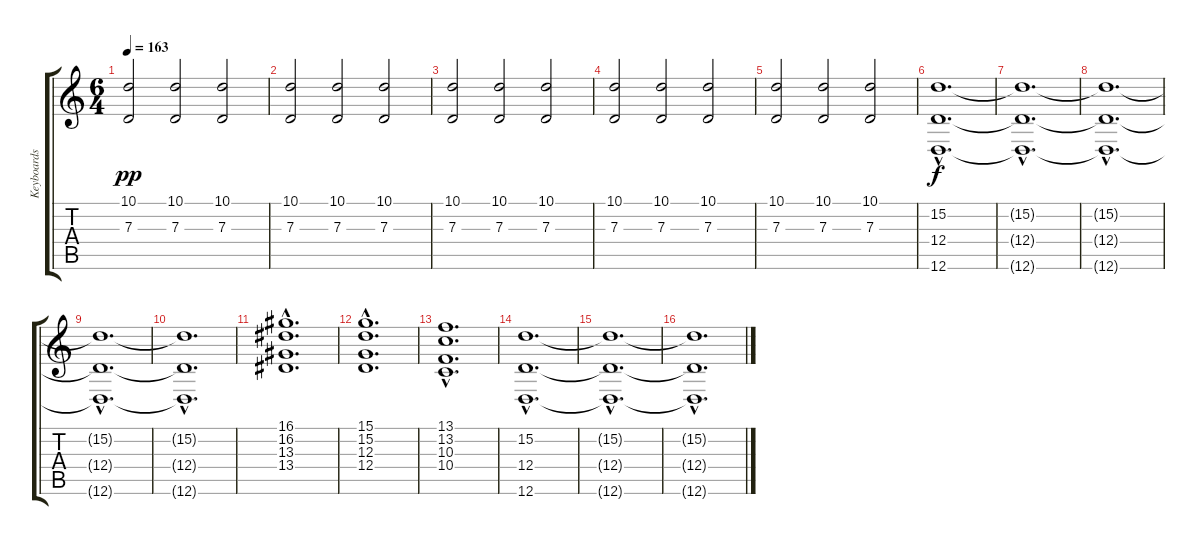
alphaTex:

\track ("Keyboards I" "Keyboards ") {instrument stringensemble2}
\staff {score tabs}
\tuning (E4 B3 G3 D3 A2 D2) {hide}
\ts (6 4)
\tempo 163
\clef g2
\ks c
(10.1 7.3).2{dy pp} (10.1 7.3).2 (10.1 7.3).2 |
(10.1 7.3).2 (10.1 7.3).2 (10.1 7.3).2 |
(10.1 7.3).2 (10.1 7.3).2 (10.1 7.3).2 |
(10.1 7.3).2 (10.1 7.3).2 (10.1 7.3).2 |
(10.1 7.3).2 (10.1 7.3).2 (10.1 7.3).2 |
(15.2{hac} 12.4{hac} 12.6{hac}).1{d dy f} |
(15.2{hac t} 12.4{hac t} 12.6{hac t}).1{d} |
(15.2{hac t} 12.4{hac t} 12.6{hac t}).1{d} |
(15.2{hac t} 12.4{hac t} 12.6{hac t}).1{d} |
(15.2{hac t} 12.4{hac t} 12.6{hac t}).1{d} |
(16.1{hac} 16.2{hac} 13.3{hac} 13.4{hac}).1{d} |
(15.1{hac} 15.2{hac} 12.3{hac} 12.4{hac}).1{d} |
(13.1{hac} 13.2{hac} 10.3{hac} 10.4{hac}).1{d} |
(15.2{hac} 12.4{hac} 12.6{hac}).1{d} |
(15.2{hac t} 12.4{hac t} 12.6{hac t}).1{d} |
(15.2{hac t} 12.4{hac t} 12.6{hac t}).1{d}
